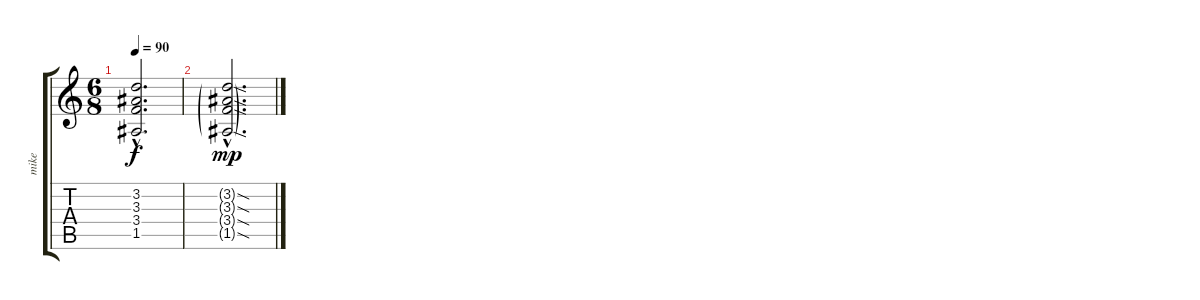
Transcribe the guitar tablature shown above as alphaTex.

\track ("mike" "mike") {instrument distortionguitar}
\staff {score tabs}
\tuning (E4 B3 G3 D3 A2 E2) {hide}
\ts (6 8)
\tempo 90
\clef g2
\ks c
(3.2{hac t} 3.3{hac t} 3.4{hac t} 1.5{hac t}).2{d dy f} |
(3.2{sod g hac} 3.3{sod g hac} 3.4{sod g hac} 1.5{sod g hac}).2{d dy mp}
